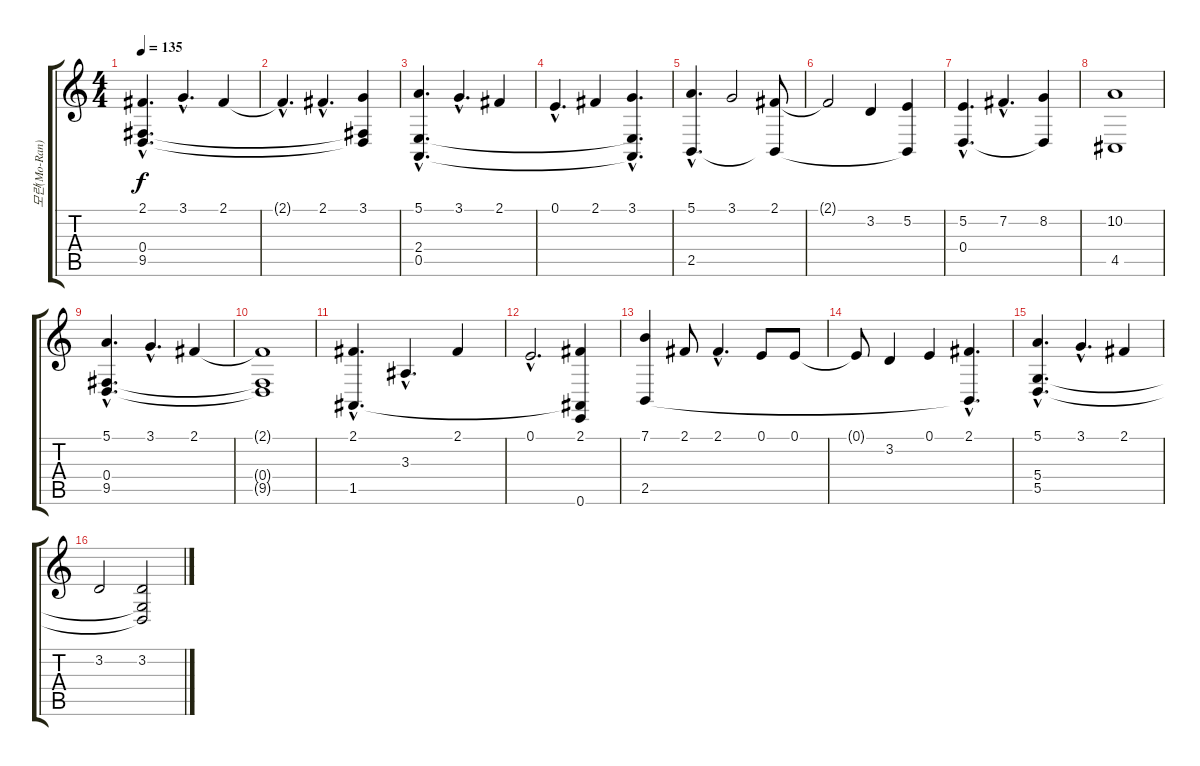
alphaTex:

\track ("모란(Mo-Ran)" "모란(Mo-Ran)") {instrument stringensemble1}
\staff {score tabs}
\tuning (E4 B3 G3 D3 A2 E2) {hide}
\ts (4 4)
\tempo 135
\clef g2
\ks c
(2.1{hac} 0.4{hac} 9.5{hac}).4{d dy f} 3.1{hac}.4{d} 2.1.4 |
2.1{hac t}.4{d} 2.1{hac}.4{d} (3.1 0.4{t} 9.5{t}).4 |
(5.1{hac} 2.4{hac} 0.5{hac}).4{d} 3.1{hac}.4{d} 2.1.4 |
0.1{hac}.4{d} 2.1.4 (3.1{hac} 2.4{hac t} 0.5{hac t}).4{d} |
(5.1{hac} 2.5{hac}).4{d} 3.1.2 (2.1 2.5{t}).8 |
2.1{t}.2 3.2.4 (5.2 2.5{t}).4 |
(5.2{hac} 0.4{hac}).4{d} 7.2{hac}.4{d} (8.2 0.4{t}).4 |
(10.2 4.5).1 |
(5.1{hac} 0.4{hac} 9.5{hac}).4{d} 3.1{hac}.4{d} 2.1.4 |
(2.1{t} 0.4{t} 9.5{t}).1 |
(2.1{hac} 1.5{hac}).4{d} 3.3{hac}.4{d} 2.1.4 |
0.1{hac}.2{d} (2.1 1.5{t} 0.6).4 |
(7.1 2.5).4 2.1.8 2.1{hac}.4{d} 0.1.8 0.1.8 |
0.1{t}.8 3.2.4 0.1.4 (2.1{hac} 2.5{hac t}).4{d} |
(5.1{hac} 5.4{hac} 5.5{hac}).4{d} 3.1{hac}.4{d} 2.1.4 |
3.2.2 (3.2 5.4{t} 5.5{t}).2
